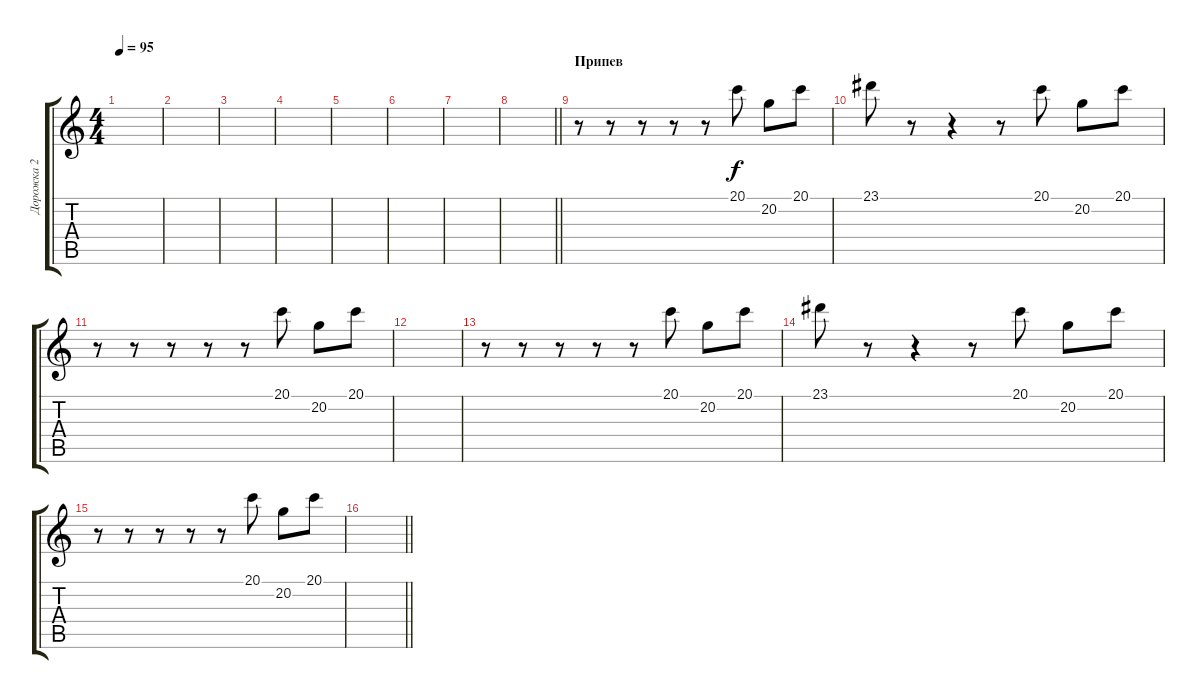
\track ("Дорожка 2" "Дорожка 2") {instrument pad8sweep}
\staff {score tabs}
\tuning (E4 B3 G3 D3 A2 E2) {hide}
\ts (4 4)
\tempo 95
\clef g2
\ks c
|
|
|
|
|
|
|
\barLineRight lightlight
|
\section ("" "Припев")
r.8{volume 15 instrument pad1newage} r.8 r.8 r.8 r.8 20.1.8 20.2.8 20.1.8 |
23.1.8 r.8 r.4 r.8 20.1.8 20.2.8 20.1.8 |
r.8 r.8 r.8 r.8 r.8 20.1.8 20.2.8 20.1.8 |
|
r.8 r.8 r.8 r.8 r.8 20.1.8 20.2.8 20.1.8 |
23.1.8 r.8 r.4 r.8 20.1.8 20.2.8 20.1.8 |
r.8 r.8 r.8 r.8 r.8 20.1.8 20.2.8 20.1.8 |
\barLineRight lightlight
